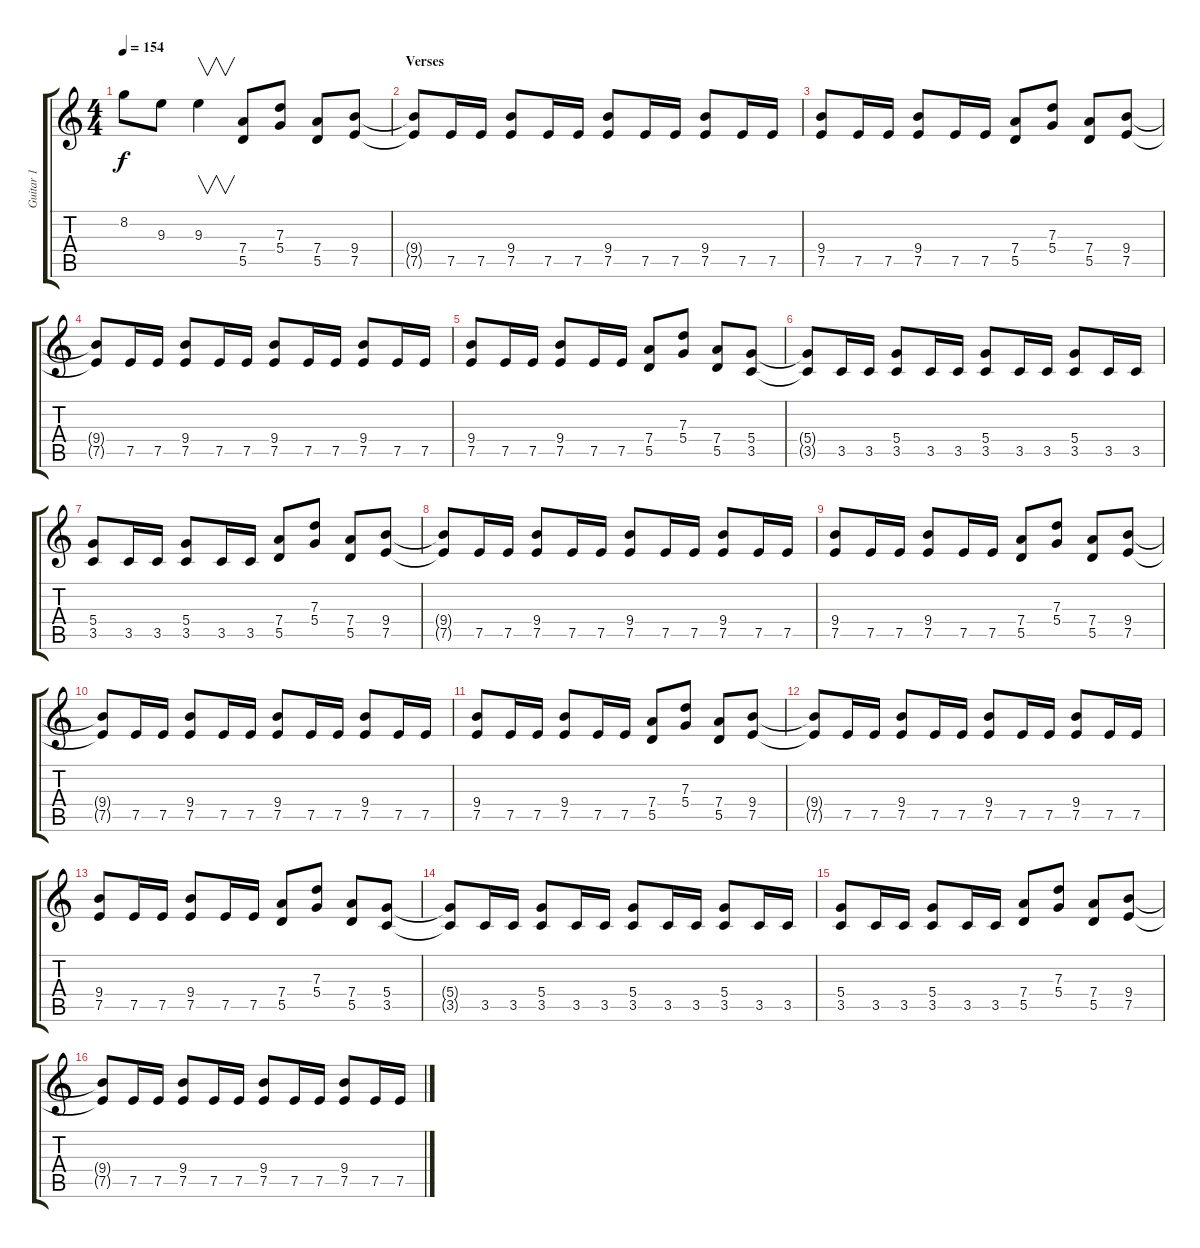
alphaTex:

\track ("Guitar 1" "Guitar 1") {instrument distortionguitar}
\staff {score tabs}
\tuning (E4 B3 G3 D3 A2 E2) {hide}
\ts (4 4)
\tempo 154
\clef g2
\ks c
8.2.8{dy f} 9.3.8 9.3.4{v} (7.4 5.5).8 (7.3 5.4).8 (7.4 5.5).8 (9.4 7.5).8 |
\section ("" "Verses")
(9.4{t} 7.5{t}).8 7.5.16 7.5.16 (9.4 7.5).8 7.5.16 7.5.16 (9.4 7.5).8 7.5.16 7.5.16 (9.4 7.5).8 7.5.16 7.5.16 |
(9.4 7.5).8 7.5.16 7.5.16 (9.4 7.5).8 7.5.16 7.5.16 (7.4 5.5).8 (7.3 5.4).8 (7.4 5.5).8 (9.4 7.5).8 |
(9.4{t} 7.5{t}).8 7.5.16 7.5.16 (9.4 7.5).8 7.5.16 7.5.16 (9.4 7.5).8 7.5.16 7.5.16 (9.4 7.5).8 7.5.16 7.5.16 |
(9.4 7.5).8 7.5.16 7.5.16 (9.4 7.5).8 7.5.16 7.5.16 (7.4 5.5).8 (7.3 5.4).8 (7.4 5.5).8 (5.4 3.5).8 |
(5.4{t} 3.5{t}).8 3.5.16 3.5.16 (5.4 3.5).8 3.5.16 3.5.16 (5.4 3.5).8 3.5.16 3.5.16 (5.4 3.5).8 3.5.16 3.5.16 |
(5.4 3.5).8 3.5.16 3.5.16 (5.4 3.5).8 3.5.16 3.5.16 (7.4 5.5).8 (7.3 5.4).8 (7.4 5.5).8 (9.4 7.5).8 |
(9.4{t} 7.5{t}).8 7.5.16 7.5.16 (9.4 7.5).8 7.5.16 7.5.16 (9.4 7.5).8 7.5.16 7.5.16 (9.4 7.5).8 7.5.16 7.5.16 |
(9.4 7.5).8 7.5.16 7.5.16 (9.4 7.5).8 7.5.16 7.5.16 (7.4 5.5).8 (7.3 5.4).8 (7.4 5.5).8 (9.4 7.5).8 |
(9.4{t} 7.5{t}).8 7.5.16 7.5.16 (9.4 7.5).8 7.5.16 7.5.16 (9.4 7.5).8 7.5.16 7.5.16 (9.4 7.5).8 7.5.16 7.5.16 |
(9.4 7.5).8 7.5.16 7.5.16 (9.4 7.5).8 7.5.16 7.5.16 (7.4 5.5).8 (7.3 5.4).8 (7.4 5.5).8 (9.4 7.5).8 |
(9.4{t} 7.5{t}).8 7.5.16 7.5.16 (9.4 7.5).8 7.5.16 7.5.16 (9.4 7.5).8 7.5.16 7.5.16 (9.4 7.5).8 7.5.16 7.5.16 |
(9.4 7.5).8 7.5.16 7.5.16 (9.4 7.5).8 7.5.16 7.5.16 (7.4 5.5).8 (7.3 5.4).8 (7.4 5.5).8 (5.4 3.5).8 |
(5.4{t} 3.5{t}).8 3.5.16 3.5.16 (5.4 3.5).8 3.5.16 3.5.16 (5.4 3.5).8 3.5.16 3.5.16 (5.4 3.5).8 3.5.16 3.5.16 |
(5.4 3.5).8 3.5.16 3.5.16 (5.4 3.5).8 3.5.16 3.5.16 (7.4 5.5).8 (7.3 5.4).8 (7.4 5.5).8 (9.4 7.5).8 |
(9.4{t} 7.5{t}).8 7.5.16 7.5.16 (9.4 7.5).8 7.5.16 7.5.16 (9.4 7.5).8 7.5.16 7.5.16 (9.4 7.5).8 7.5.16 7.5.16
